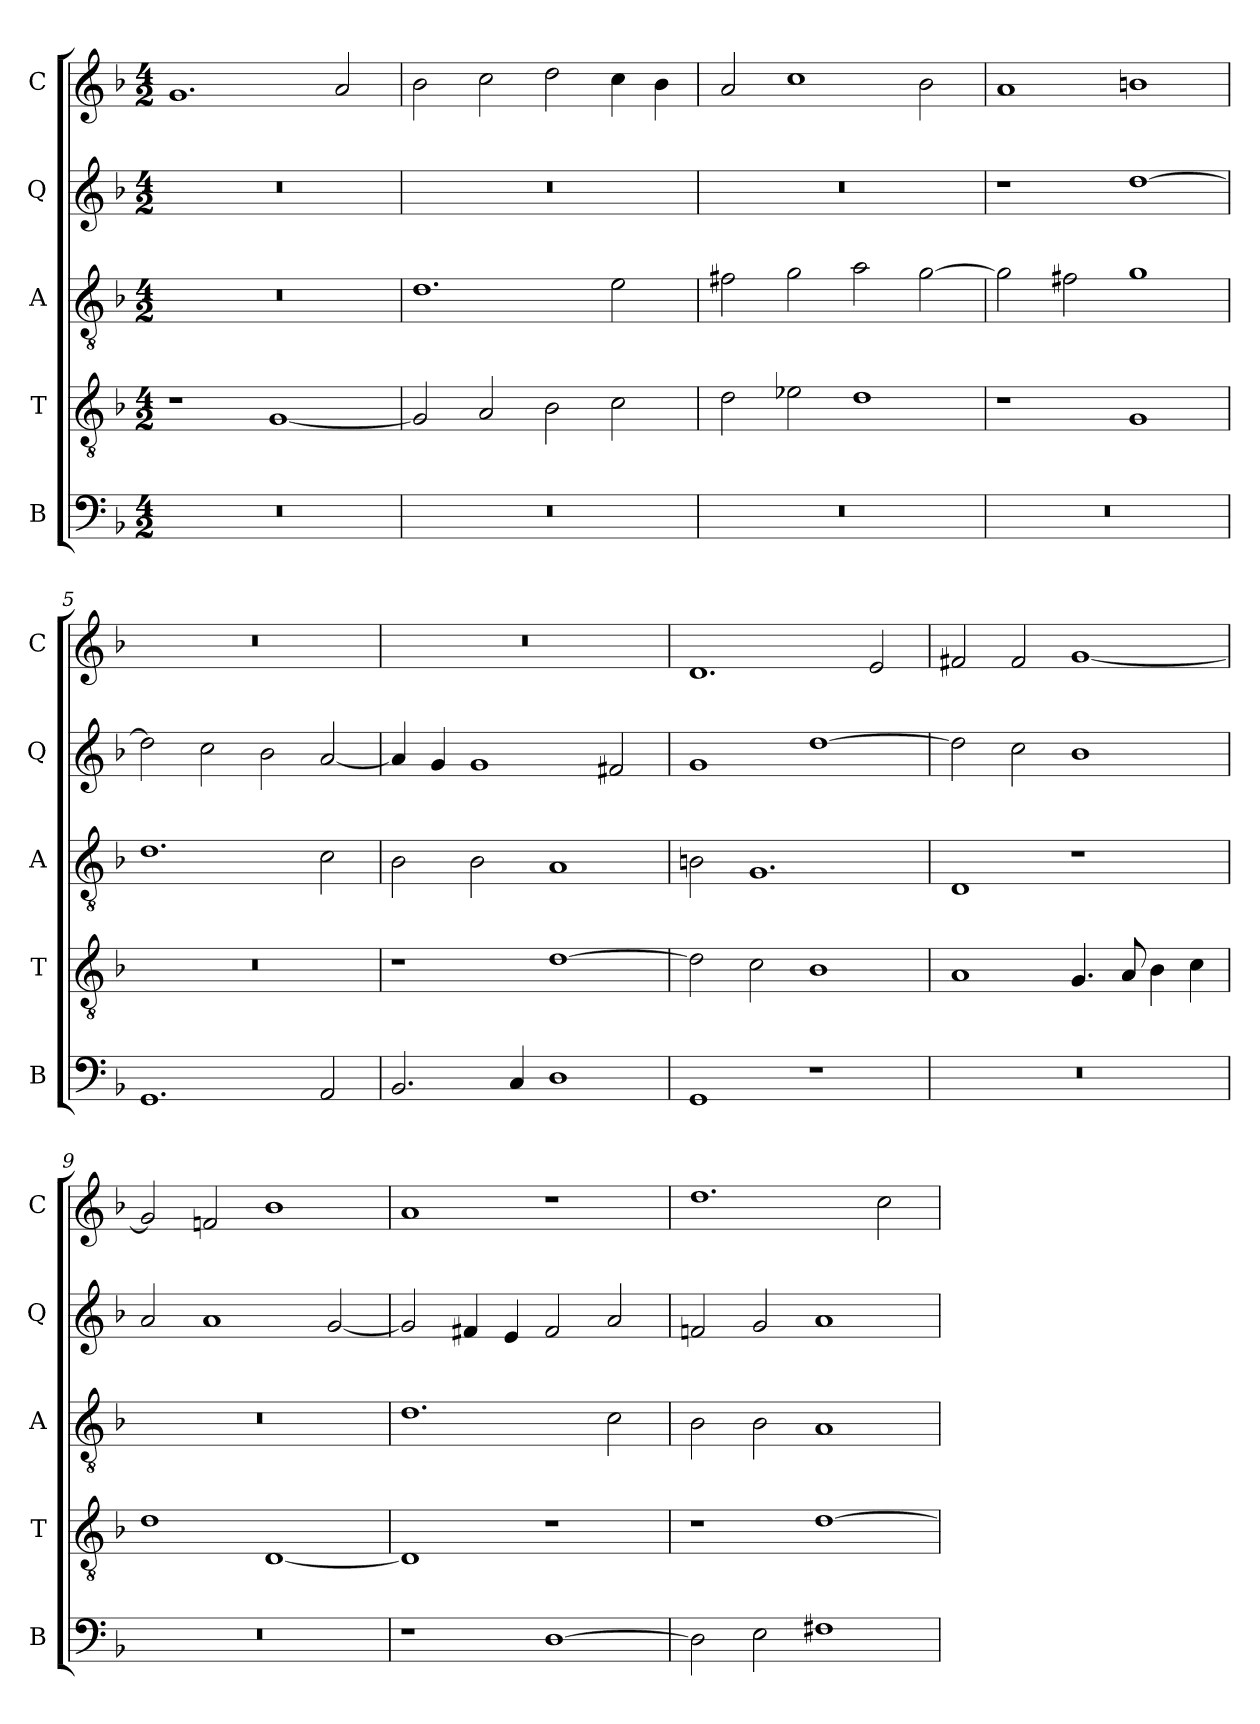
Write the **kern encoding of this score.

**kern	**kern	**kern	**kern	**kern
*part5	*part4	*part3	*part2	*part1
*staff5	*staff4	*staff3	*staff2	*staff1
*I"B	*I"T	*I"A	*I"Q	*I"C
*I'B	*I'T	*I'A	*I'Q	*I'C
!!LO:PB:g=z
*clefF4	*clefGv2	*clefGv2	*clefG2	*clefG2
*	*ITrd7c12	*ITrd7c12	*	*
*k[b-]	*k[b-]	*k[b-]	*k[b-]	*k[b-]
*F:	*F:	*F:	*F:	*F:
*M4/2	*M4/2	*M4/2	*M4/2	*M4/2
=1	=1	=1	=1	=1
!LO:N:vis=1	!	!LO:N:vis=1	!LO:N:vis=1	!
0r	1r	0r	0r	1.gi
.	[<1GGi	.	.	.
.	.	.	.	2ai/
=2	=2	=2	=2	=2
!LO:N:vis=1	!	!	!LO:N:vis=1	!
0r	2GGi/]	1.Di	0r	2b-i\
.	2AAi/	.	.	2cci\
.	2BB-i\	.	.	2ddi\
.	2Ci\	2Ei\	.	4cci\
.	.	.	.	4b-i\
=3	=3	=3	=3	=3
!LO:N:vis=1	!	!	!LO:N:vis=1	!
0r	2Di\	2F#Xi\	0r	2ai/
.	2E-Xi\	2Gi\	.	1cci
.	1Di	2Ai\	.	.
.	.	[>2Gi\	.	2b-i\
=4	=4	=4	=4	=4
!LO:N:vis=1	!	!	!	!
0r	1r	2Gi\]	1r	1ai
.	.	2F#Xi\	.	.
.	1GGi	1Gi	[>1ddi	1bni
!!LO:LB:g=z
=5	=5	=5	=5	=5
!	!LO:N:vis=1	!	!	!LO:N:vis=1
1.GGi	0r	1.Di	2ddi\]	0r
.	.	.	2cci\	.
.	.	.	2b-i\	.
2AAi/	.	2Ci\	[<2ai/	.
=6	=6	=6	=6	=6
!	!	!	!	!LO:N:vis=1
2.BB-i/	1r	2BB-i\	4ai/]	0r
.	.	.	4gi/	.
.	.	2BB-i\	1gi	.
4Ci/	.	.	.	.
1Di	[>1Di	1AAi	.	.
.	.	.	2f#Xi/	.
=7	=7	=7	=7	=7
1GGi	2Di\]	2BBni\	1gi	1.di
.	2Ci\	1.GGi	.	.
1r	1BB-i	.	[>1ddi	.
.	.	.	.	2ei/
!!LO:PB:g=z
=8	=8	=8	=8	=8
!LO:N:vis=1	!	!	!	!
0r	1AAi	1DDi	2ddi\]	2f#Xi/
.	.	.	2cci\	2f#i/
.	4.GGi/	1r	1b-i	[<1gi
.	8AAi/	.	.	.
.	4BB-i\	.	.	.
.	4Ci\	.	.	.
=9	=9	=9	=9	=9
!LO:N:vis=1	!	!LO:N:vis=1	!	!
0r	1Di	0r	2ai/	2gi/]
.	.	.	1ai	2fni/
.	[<1DDi	.	.	1b-i
.	.	.	[<2gi/	.
=10	=10	=10	=10	=10
1r	1DDi]	1.Di	2gi/]	1ai
.	.	.	4f#Xi/	.
.	.	.	4ei/	.
[>1Di	1r	.	2f#i/	1r
.	.	2Ci\	2ai/	.
=11	=11	=11	=11	=11
2Di\]	1r	2BB-i\	2fni/	1.ddi
2Ei\	.	2BB-i\	2gi/	.
1F#Xi	[>1Di	1AAi	1ai	.
.	.	.	.	2cci\
=	=	=	=	=
*-	*-	*-	*-	*-
